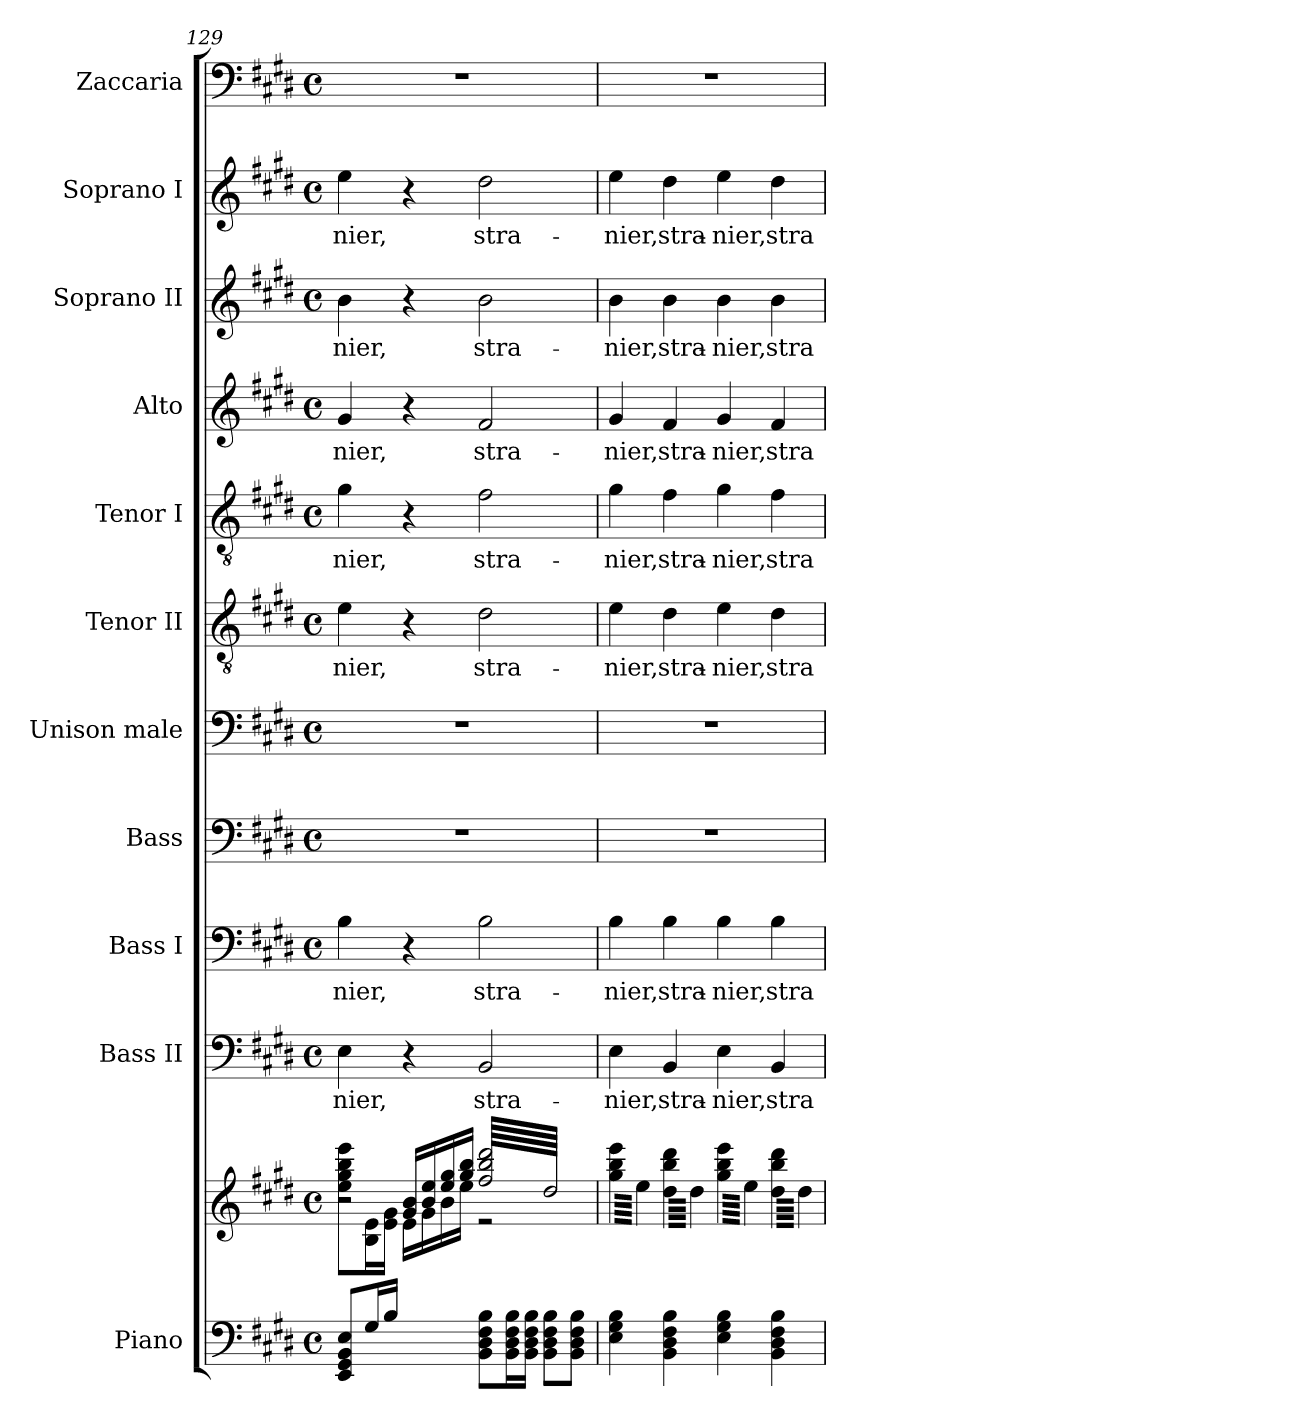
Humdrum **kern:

**kern	**kern	**kern	**text	**kern	**text	**kern	**kern	**kern	**text	**kern	**text	**kern	**text	**kern	**text	**kern	**text	**kern
*part11	*part11	*part10	*part10	*part9	*part9	*part8	*part7	*part6	*part6	*part5	*part5	*part4	*part4	*part3	*part3	*part2	*part2	*part1
*staff12	*staff11	*staff10	*staff10	*staff9	*staff9	*staff8	*staff7	*staff6	*staff6	*staff5	*staff5	*staff4	*staff4	*staff3	*staff3	*staff2	*staff2	*staff1
*I"Piano	*	*I"Bass II	*	*I"Bass I	*	*I"Bass	*I"Unison male	*I"Tenor II	*	*I"Tenor I	*	*I"Alto	*	*I"Soprano II	*	*I"Soprano I	*	*I"Zaccaria
*I'Pno.	*	*I'B.II	*	*I'B.I	*	*I'B.	*I'Uni.m	*I'T.II	*	*I'T.I	*	*I'A.	*	*I'S.II	*	*I'S.I	*	*I'Zac.
*clefF4	*clefG2	*clefF4	*	*clefF4	*	*clefF4	*clefF4	*clefGv2	*	*clefGv2	*	*clefG2	*	*clefG2	*	*clefG2	*	*clefF4
*k[f#c#g#d#]	*k[f#c#g#d#]	*k[f#c#g#d#]	*	*k[f#c#g#d#]	*	*k[f#c#g#d#]	*k[f#c#g#d#]	*k[f#c#g#d#]	*	*k[f#c#g#d#]	*	*k[f#c#g#d#]	*	*k[f#c#g#d#]	*	*k[f#c#g#d#]	*	*k[f#c#g#d#]
*M4/4	*M4/4	*M4/4	*	*M4/4	*	*M4/4	*M4/4	*M4/4	*	*M4/4	*	*M4/4	*	*M4/4	*	*M4/4	*	*M4/4
*met(c)	*met(c)	*met(c)	*	*met(c)	*	*met(c)	*met(c)	*met(c)	*	*met(c)	*	*met(c)	*	*met(c)	*	*met(c)	*	*met(c)
=129	=129	=129	=129	=129	=129	=129	=129	=129	=129	=129	=129	=129	=129	=129	=129	=129	=129	=129
*	*^	*	*	*	*	*	*	*	*	*	*	*	*	*	*	*	*	*
*	*	*^	*	*	*	*	*	*	*	*	*	*	*	*	*	*	*	*	*
!	!	!	!	!	!LO:LY:b	!	!LO:LY:b	!	!	!	!LO:LY:b	!	!LO:LY:b	!	!LO:LY:b	!	!LO:LY:b	!	!LO:LY:b	!
8EE/ 8GG#/ 8BB/ 8E/L	8ee\ 8gg#\ 8bb\ 8eee\L	2r	4ryy	4E\	-nier,	4B\	-nier,	1r	1r	4e\	-nier,	4g#\	-nier,	4g#/	-nier,	4b\	-nier,	4ee\	-nier,	1r
16G#/L	16B\ 16e\L	.	.	.	.	.	.	.	.	.	.	.	.	.	.	.	.	.	.	.
16B/JJ	16e\ 16g#\JJ	.	.	.	.	.	.	.	.	.	.	.	.	.	.	.	.	.	.	.
4ryy	16g#/ 16b/LL	.	16e\LL	4r	.	4r	.	.	.	4r	.	4r	.	4r	.	4r	.	4r	.	.
.	16b/ 16ee/	.	16g#\	.	.	.	.	.	.	.	.	.	.	.	.	.	.	.	.	.
.	16ee/ 16gg#/	.	16b\	.	.	.	.	.	.	.	.	.	.	.	.	.	.	.	.	.
.	16gg#/ 16bb/JJ	.	16ee\JJ	.	.	.	.	.	.	.	.	.	.	.	.	.	.	.	.	.
!	!	!	!	!	!LO:LY:b	!	!LO:LY:b	!	!	!	!LO:LY:b	!	!LO:LY:b	!	!LO:LY:b	!	!LO:LY:b	!	!LO:LY:b	!
*	*tremolo	*	*	*	*	*	*	*	*	*	*	*	*	*	*	*	*	*	*	*
8BB\ 8D#\ 8F#\ 8B\L	64ff#/ 64bb/ 64ddd#/LLLL	2r	2ryy	2BB/	stra-	2B\	stra-	.	.	2d#\	stra-	2f#\	stra-	2f#/	stra-	2b\	stra-	2dd#\	stra-	.
.	64dd#/	.	.	.	.	.	.	.	.	.	.	.	.	.	.	.	.	.	.	.
.	64ff#/ 64bb/ 64ddd#/	.	.	.	.	.	.	.	.	.	.	.	.	.	.	.	.	.	.	.
.	64dd#/	.	.	.	.	.	.	.	.	.	.	.	.	.	.	.	.	.	.	.
.	64ff#/ 64bb/ 64ddd#/	.	.	.	.	.	.	.	.	.	.	.	.	.	.	.	.	.	.	.
.	64dd#/	.	.	.	.	.	.	.	.	.	.	.	.	.	.	.	.	.	.	.
.	64ff#/ 64bb/ 64ddd#/	.	.	.	.	.	.	.	.	.	.	.	.	.	.	.	.	.	.	.
.	64dd#/	.	.	.	.	.	.	.	.	.	.	.	.	.	.	.	.	.	.	.
16BB\ 16D#\ 16F#\ 16B\L	64ff#/ 64bb/ 64ddd#/	.	.	.	.	.	.	.	.	.	.	.	.	.	.	.	.	.	.	.
.	64dd#/	.	.	.	.	.	.	.	.	.	.	.	.	.	.	.	.	.	.	.
.	64ff#/ 64bb/ 64ddd#/	.	.	.	.	.	.	.	.	.	.	.	.	.	.	.	.	.	.	.
.	64dd#/	.	.	.	.	.	.	.	.	.	.	.	.	.	.	.	.	.	.	.
16BB\ 16D#\ 16F#\ 16B\JJ	64ff#/ 64bb/ 64ddd#/	.	.	.	.	.	.	.	.	.	.	.	.	.	.	.	.	.	.	.
.	64dd#/	.	.	.	.	.	.	.	.	.	.	.	.	.	.	.	.	.	.	.
.	64ff#/ 64bb/ 64ddd#/	.	.	.	.	.	.	.	.	.	.	.	.	.	.	.	.	.	.	.
.	64dd#/	.	.	.	.	.	.	.	.	.	.	.	.	.	.	.	.	.	.	.
8BB\ 8D#\ 8F#\ 8B\L	64ff#/ 64bb/ 64ddd#/	.	.	.	.	.	.	.	.	.	.	.	.	.	.	.	.	.	.	.
.	64dd#/	.	.	.	.	.	.	.	.	.	.	.	.	.	.	.	.	.	.	.
.	64ff#/ 64bb/ 64ddd#/	.	.	.	.	.	.	.	.	.	.	.	.	.	.	.	.	.	.	.
.	64dd#/	.	.	.	.	.	.	.	.	.	.	.	.	.	.	.	.	.	.	.
.	64ff#/ 64bb/ 64ddd#/	.	.	.	.	.	.	.	.	.	.	.	.	.	.	.	.	.	.	.
.	64dd#/	.	.	.	.	.	.	.	.	.	.	.	.	.	.	.	.	.	.	.
.	64ff#/ 64bb/ 64ddd#/	.	.	.	.	.	.	.	.	.	.	.	.	.	.	.	.	.	.	.
.	64dd#/	.	.	.	.	.	.	.	.	.	.	.	.	.	.	.	.	.	.	.
8BB\ 8D#\ 8F#\ 8B\J	64ff#/ 64bb/ 64ddd#/	.	.	.	.	.	.	.	.	.	.	.	.	.	.	.	.	.	.	.
.	64dd#/	.	.	.	.	.	.	.	.	.	.	.	.	.	.	.	.	.	.	.
.	64ff#/ 64bb/ 64ddd#/	.	.	.	.	.	.	.	.	.	.	.	.	.	.	.	.	.	.	.
.	64dd#/	.	.	.	.	.	.	.	.	.	.	.	.	.	.	.	.	.	.	.
.	64ff#/ 64bb/ 64ddd#/	.	.	.	.	.	.	.	.	.	.	.	.	.	.	.	.	.	.	.
.	64dd#/	.	.	.	.	.	.	.	.	.	.	.	.	.	.	.	.	.	.	.
.	64ff#/ 64bb/ 64ddd#/	.	.	.	.	.	.	.	.	.	.	.	.	.	.	.	.	.	.	.
.	64dd#/JJJJ	.	.	.	.	.	.	.	.	.	.	.	.	.	.	.	.	.	.	.
*	*v	*v	*v	*	*	*	*	*	*	*	*	*	*	*	*	*	*	*	*	*
=130	=130	=130	=130	=130	=130	=130	=130	=130	=130	=130	=130	=130	=130	=130	=130	=130	=130	=130
!	!	!	!LO:LY:b	!	!LO:LY:b	!	!	!	!LO:LY:b	!	!LO:LY:b	!	!LO:LY:b	!	!LO:LY:b	!	!LO:LY:b	!
4E\ 4G#\ 4B\	64gg#\ 64bb\ 64eee\LLLL	4E\	-nier,	4B\	-nier,	1r	1r	4e\	-nier,	4g#\	-nier,	4g#/	-nier,	4b\	-nier,	4ee\	-nier,	1r
.	64ee\	.	.	.	.	.	.	.	.	.	.	.	.	.	.	.	.	.
.	64gg#\ 64bb\ 64eee\	.	.	.	.	.	.	.	.	.	.	.	.	.	.	.	.	.
.	64ee\	.	.	.	.	.	.	.	.	.	.	.	.	.	.	.	.	.
.	64gg#\ 64bb\ 64eee\	.	.	.	.	.	.	.	.	.	.	.	.	.	.	.	.	.
.	64ee\	.	.	.	.	.	.	.	.	.	.	.	.	.	.	.	.	.
.	64gg#\ 64bb\ 64eee\	.	.	.	.	.	.	.	.	.	.	.	.	.	.	.	.	.
.	64ee\	.	.	.	.	.	.	.	.	.	.	.	.	.	.	.	.	.
.	64gg#\ 64bb\ 64eee\	.	.	.	.	.	.	.	.	.	.	.	.	.	.	.	.	.
.	64ee\	.	.	.	.	.	.	.	.	.	.	.	.	.	.	.	.	.
.	64gg#\ 64bb\ 64eee\	.	.	.	.	.	.	.	.	.	.	.	.	.	.	.	.	.
.	64ee\	.	.	.	.	.	.	.	.	.	.	.	.	.	.	.	.	.
.	64gg#\ 64bb\ 64eee\	.	.	.	.	.	.	.	.	.	.	.	.	.	.	.	.	.
.	64ee\	.	.	.	.	.	.	.	.	.	.	.	.	.	.	.	.	.
.	64gg#\ 64bb\ 64eee\	.	.	.	.	.	.	.	.	.	.	.	.	.	.	.	.	.
.	64ee\JJJJ	.	.	.	.	.	.	.	.	.	.	.	.	.	.	.	.	.
!	!	!	!LO:LY:b	!	!LO:LY:b	!	!	!	!LO:LY:b	!	!LO:LY:b	!	!LO:LY:b	!	!LO:LY:b	!	!LO:LY:b	!
4BB\ 4D#\ 4F#\ 4B\	64dd#\ 64bb\ 64ddd#\LLLL	4BB/	stra-	4B\	stra-	.	.	4d#\	stra-	4f#\	stra-	4f#/	stra-	4b\	stra-	4dd#\	stra-	.
.	64dd#\	.	.	.	.	.	.	.	.	.	.	.	.	.	.	.	.	.
.	64dd#\ 64bb\ 64ddd#\	.	.	.	.	.	.	.	.	.	.	.	.	.	.	.	.	.
.	64dd#\	.	.	.	.	.	.	.	.	.	.	.	.	.	.	.	.	.
.	64dd#\ 64bb\ 64ddd#\	.	.	.	.	.	.	.	.	.	.	.	.	.	.	.	.	.
.	64dd#\	.	.	.	.	.	.	.	.	.	.	.	.	.	.	.	.	.
.	64dd#\ 64bb\ 64ddd#\	.	.	.	.	.	.	.	.	.	.	.	.	.	.	.	.	.
.	64dd#\	.	.	.	.	.	.	.	.	.	.	.	.	.	.	.	.	.
.	64dd#\ 64bb\ 64ddd#\	.	.	.	.	.	.	.	.	.	.	.	.	.	.	.	.	.
.	64dd#\	.	.	.	.	.	.	.	.	.	.	.	.	.	.	.	.	.
.	64dd#\ 64bb\ 64ddd#\	.	.	.	.	.	.	.	.	.	.	.	.	.	.	.	.	.
.	64dd#\	.	.	.	.	.	.	.	.	.	.	.	.	.	.	.	.	.
.	64dd#\ 64bb\ 64ddd#\	.	.	.	.	.	.	.	.	.	.	.	.	.	.	.	.	.
.	64dd#\	.	.	.	.	.	.	.	.	.	.	.	.	.	.	.	.	.
.	64dd#\ 64bb\ 64ddd#\	.	.	.	.	.	.	.	.	.	.	.	.	.	.	.	.	.
.	64dd#\JJJJ	.	.	.	.	.	.	.	.	.	.	.	.	.	.	.	.	.
!	!	!	!LO:LY:b	!	!LO:LY:b	!	!	!	!LO:LY:b	!	!LO:LY:b	!	!LO:LY:b	!	!LO:LY:b	!	!LO:LY:b	!
4E\ 4G#\ 4B\	64gg#\ 64bb\ 64eee\LLLL	4E\	-nier,	4B\	-nier,	.	.	4e\	-nier,	4g#\	-nier,	4g#/	-nier,	4b\	-nier,	4ee\	-nier,	.
.	64ee\	.	.	.	.	.	.	.	.	.	.	.	.	.	.	.	.	.
.	64gg#\ 64bb\ 64eee\	.	.	.	.	.	.	.	.	.	.	.	.	.	.	.	.	.
.	64ee\	.	.	.	.	.	.	.	.	.	.	.	.	.	.	.	.	.
.	64gg#\ 64bb\ 64eee\	.	.	.	.	.	.	.	.	.	.	.	.	.	.	.	.	.
.	64ee\	.	.	.	.	.	.	.	.	.	.	.	.	.	.	.	.	.
.	64gg#\ 64bb\ 64eee\	.	.	.	.	.	.	.	.	.	.	.	.	.	.	.	.	.
.	64ee\	.	.	.	.	.	.	.	.	.	.	.	.	.	.	.	.	.
.	64gg#\ 64bb\ 64eee\	.	.	.	.	.	.	.	.	.	.	.	.	.	.	.	.	.
.	64ee\	.	.	.	.	.	.	.	.	.	.	.	.	.	.	.	.	.
.	64gg#\ 64bb\ 64eee\	.	.	.	.	.	.	.	.	.	.	.	.	.	.	.	.	.
.	64ee\	.	.	.	.	.	.	.	.	.	.	.	.	.	.	.	.	.
.	64gg#\ 64bb\ 64eee\	.	.	.	.	.	.	.	.	.	.	.	.	.	.	.	.	.
.	64ee\	.	.	.	.	.	.	.	.	.	.	.	.	.	.	.	.	.
.	64gg#\ 64bb\ 64eee\	.	.	.	.	.	.	.	.	.	.	.	.	.	.	.	.	.
.	64ee\JJJJ	.	.	.	.	.	.	.	.	.	.	.	.	.	.	.	.	.
!	!	!	!LO:LY:b	!	!LO:LY:b	!	!	!	!LO:LY:b	!	!LO:LY:b	!	!LO:LY:b	!	!LO:LY:b	!	!LO:LY:b	!
4BB\ 4D#\ 4F#\ 4B\	64dd#\ 64bb\ 64ddd#\LLLL	4BB/	stra-	4B\	stra-	.	.	4d#\	stra-	4f#\	stra-	4f#/	stra-	4b\	stra-	4dd#\	stra-	.
.	64dd#\	.	.	.	.	.	.	.	.	.	.	.	.	.	.	.	.	.
.	64dd#\ 64bb\ 64ddd#\	.	.	.	.	.	.	.	.	.	.	.	.	.	.	.	.	.
.	64dd#\	.	.	.	.	.	.	.	.	.	.	.	.	.	.	.	.	.
.	64dd#\ 64bb\ 64ddd#\	.	.	.	.	.	.	.	.	.	.	.	.	.	.	.	.	.
.	64dd#\	.	.	.	.	.	.	.	.	.	.	.	.	.	.	.	.	.
.	64dd#\ 64bb\ 64ddd#\	.	.	.	.	.	.	.	.	.	.	.	.	.	.	.	.	.
.	64dd#\	.	.	.	.	.	.	.	.	.	.	.	.	.	.	.	.	.
.	64dd#\ 64bb\ 64ddd#\	.	.	.	.	.	.	.	.	.	.	.	.	.	.	.	.	.
.	64dd#\	.	.	.	.	.	.	.	.	.	.	.	.	.	.	.	.	.
.	64dd#\ 64bb\ 64ddd#\	.	.	.	.	.	.	.	.	.	.	.	.	.	.	.	.	.
.	64dd#\	.	.	.	.	.	.	.	.	.	.	.	.	.	.	.	.	.
.	64dd#\ 64bb\ 64ddd#\	.	.	.	.	.	.	.	.	.	.	.	.	.	.	.	.	.
.	64dd#\	.	.	.	.	.	.	.	.	.	.	.	.	.	.	.	.	.
.	64dd#\ 64bb\ 64ddd#\	.	.	.	.	.	.	.	.	.	.	.	.	.	.	.	.	.
.	64dd#\JJJJ	.	.	.	.	.	.	.	.	.	.	.	.	.	.	.	.	.
*	*Xtremolo	*	*	*	*	*	*	*	*	*	*	*	*	*	*	*	*	*
.	.	.	.	.	.	.	.	.	.	.	.	.	.	.	.	.	.	.
.	.	.	.	.	.	.	.	.	.	.	.	.	.	.	.	.	.	.
.	.	.	.	.	.	.	.	.	.	.	.	.	.	.	.	.	.	.
.	.	.	.	.	.	.	.	.	.	.	.	.	.	.	.	.	.	.
.	.	.	.	.	.	.	.	.	.	.	.	.	.	.	.	.	.	.
.	.	.	.	.	.	.	.	.	.	.	.	.	.	.	.	.	.	.
.	.	.	.	.	.	.	.	.	.	.	.	.	.	.	.	.	.	.
.	.	.	.	.	.	.	.	.	.	.	.	.	.	.	.	.	.	.
=	=	=	=	=	=	=	=	=	=	=	=	=	=	=	=	=	=	=
*-	*-	*-	*-	*-	*-	*-	*-	*-	*-	*-	*-	*-	*-	*-	*-	*-	*-	*-
